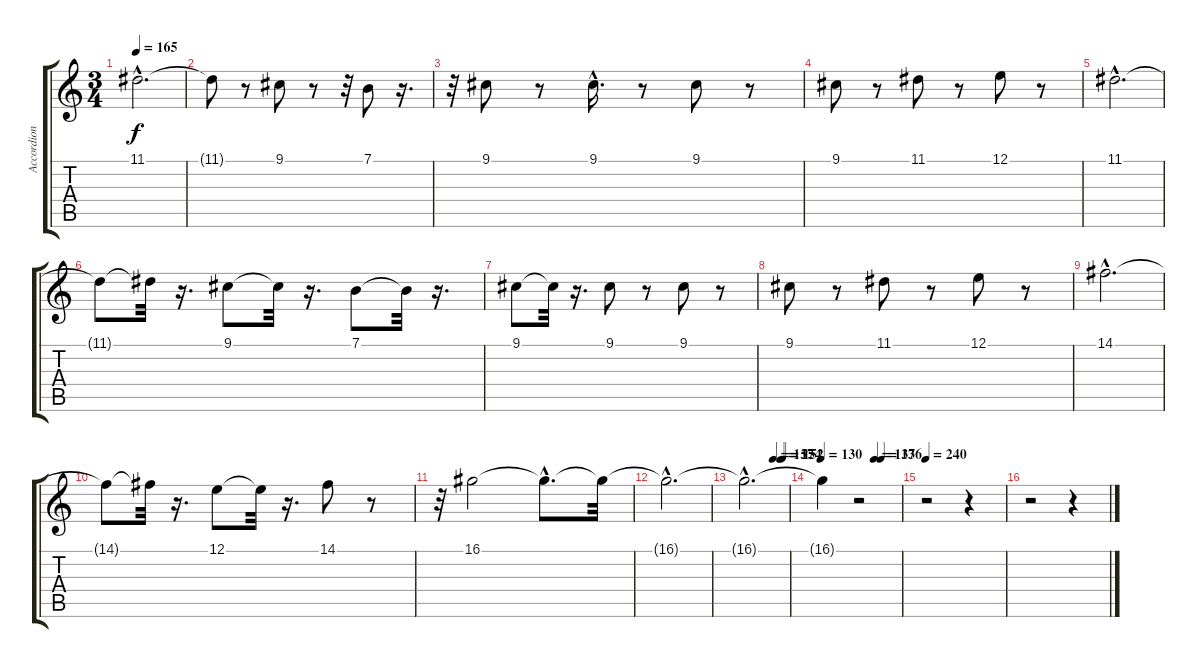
\track ("Accordion" "Accordion") {instrument accordion}
\staff {score tabs}
\tuning (E4 B3 G3 D3 A2 E2) {hide}
\ts (3 4)
\tempo 165
\clef g2
\ks c
11.1{hac}.2{d dy f} |
11.1{t}.8 r.8 9.1.8 r.8 r.32 7.1.8 r.16{d} |
r.32 9.1.8 r.8 9.1{hac}.16{d} r.8 9.1.8 r.8 |
9.1.8 r.8 11.1.8 r.8 12.1.8 r.8 |
11.1{hac}.2{d} |
11.1{t}.8 11.1{t}.32 r.16{d} 9.1.8 9.1{t}.32 r.16{d} 7.1.8 7.1{t}.32 r.16{d} |
9.1.8 9.1{t}.32 r.16{d} 9.1.8 r.8 9.1.8 r.8 |
9.1.8 r.8 11.1.8 r.8 12.1.8 r.8 |
14.1{hac}.2{d} |
14.1{t}.8 14.1{t}.32 r.16{d} 12.1.8 12.1{t}.32 r.16{d} 14.1.8 r.8 |
r.32 16.1.2 16.1{hac t}.8{d} 16.1{t}.32 |
16.1{hac t}.2{d} |
\tempo (157 0.6666666666666666)
\tempo (154 0.8333333333333334)
\tempo (152 0.875)
16.1{hac t}.2{d} |
\tempo 130
\tempo (137 0.6666666666666666)
\tempo (136 0.75)
16.1{t}.4 r.2 |
\tempo 240
r.2 r.4 |
r.2 r.4
